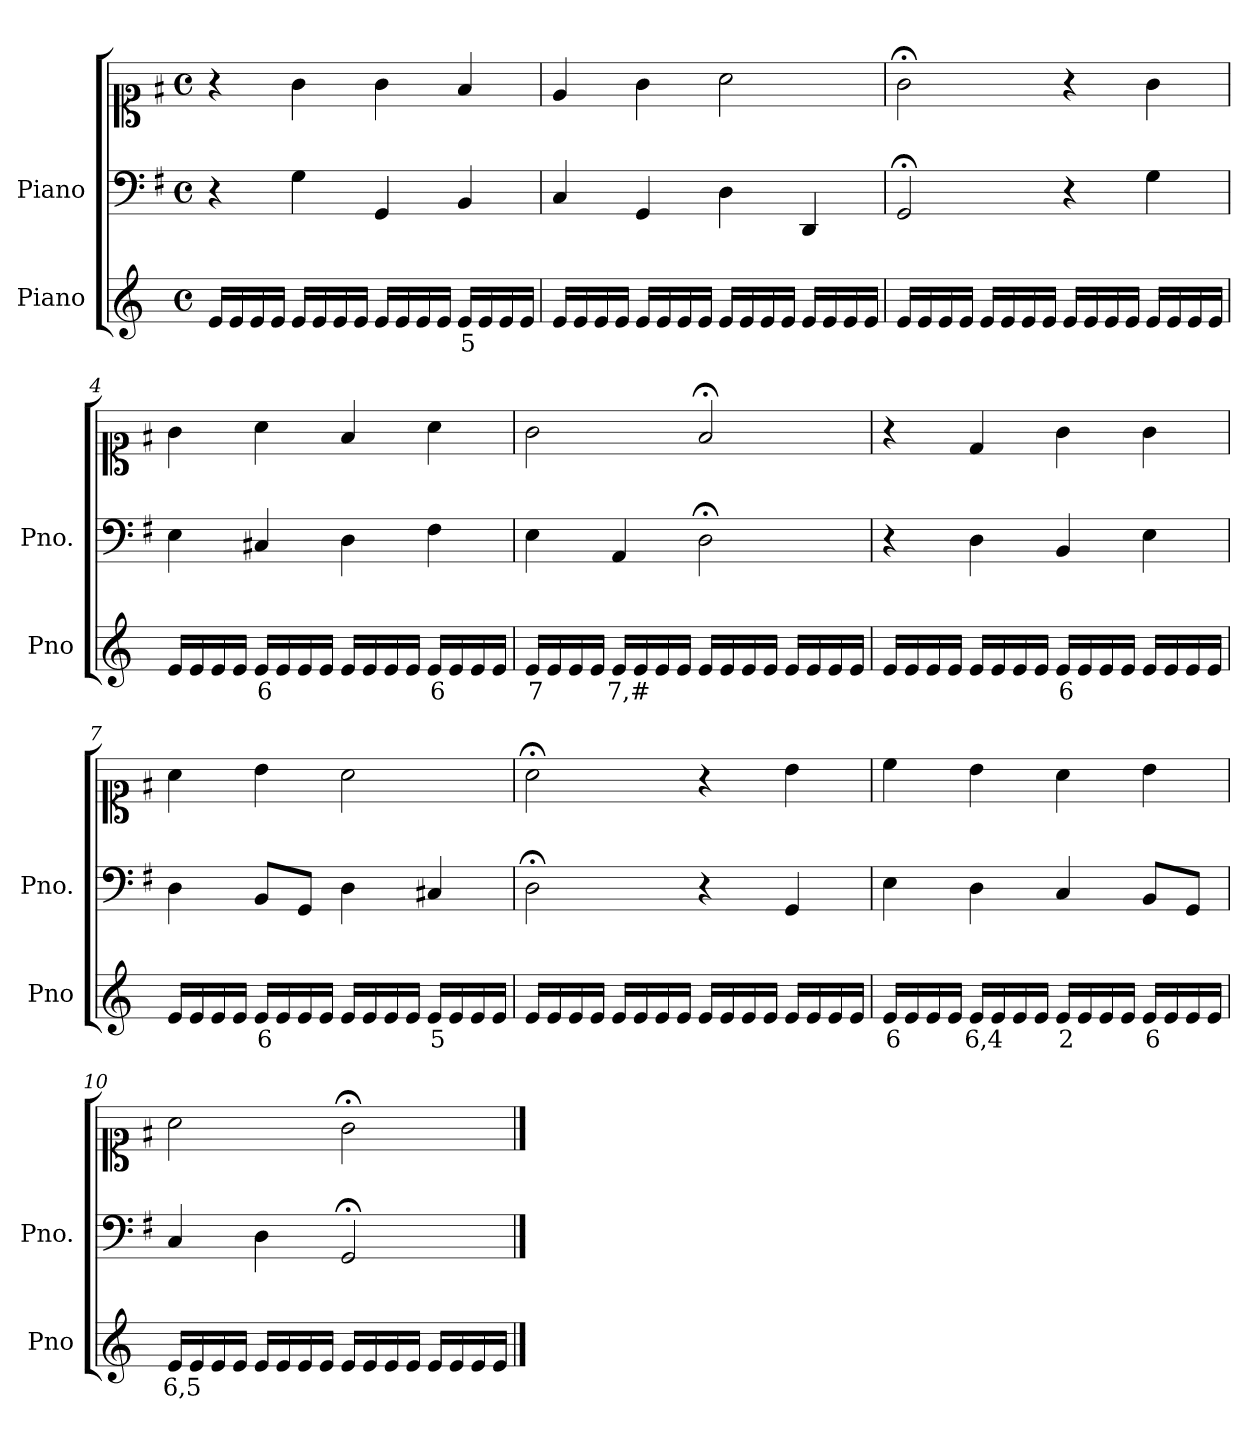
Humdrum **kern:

**kern	**text	**kern	**kern
*part2	*part2	*part1	*part1
*staff3	*staff3	*staff2	*staff1
*I"Piano	*	*I"Piano	*
*I'Pno	*	*I'Pno.	*
*clefG2	*	*clefF4	*clefC1
*k[]	*	*k[f#]	*k[f#]
*M4/4	*	*M4/4	*M4/4
*met(c)	*	*met(c)	*met(c)
=1	=1	=1	=1
16e/LL	.	4r	4r
16e/	.	.	.
16e/	.	.	.
16e/JJ	.	.	.
16e/LL	.	4G\	4g\
16e/	.	.	.
16e/	.	.	.
16e/JJ	.	.	.
16e/LL	.	4GG/	4g\
16e/	.	.	.
16e/	.	.	.
16e/JJ	.	.	.
!	!LO:LY:b	!	!
16e/LL	5	4BB/	4f#/
16e/	.	.	.
16e/	.	.	.
16e/JJ	.	.	.
=2	=2	=2	=2
16e/LL	.	4C/	4e/
16e/	.	.	.
16e/	.	.	.
16e/JJ	.	.	.
16e/LL	.	4GG/	4g\
16e/	.	.	.
16e/	.	.	.
16e/JJ	.	.	.
16e/LL	.	4D\	2a\
16e/	.	.	.
16e/	.	.	.
16e/JJ	.	.	.
16e/LL	.	4DD/	.
16e/	.	.	.
16e/	.	.	.
16e/JJ	.	.	.
=3	=3	=3	=3
16e/LL	.	2GG;</	2g;<\
16e/	.	.	.
16e/	.	.	.
16e/JJ	.	.	.
16e/LL	.	.	.
16e/	.	.	.
16e/	.	.	.
16e/JJ	.	.	.
16e/LL	.	4r	4r
16e/	.	.	.
16e/	.	.	.
16e/JJ	.	.	.
16e/LL	.	4G\	4g\
16e/	.	.	.
16e/	.	.	.
16e/JJ	.	.	.
=4	=4	=4	=4
16e/LL	.	4E\	4g\
16e/	.	.	.
16e/	.	.	.
16e/JJ	.	.	.
!	!LO:LY:b	!	!
16e/LL	6	4C#X/	4a\
16e/	.	.	.
16e/	.	.	.
16e/JJ	.	.	.
16e/LL	.	4D\	4f#/
16e/	.	.	.
16e/	.	.	.
16e/JJ	.	.	.
!	!LO:LY:b	!	!
16e/LL	6	4F#\	4a\
16e/	.	.	.
16e/	.	.	.
16e/JJ	.	.	.
=5	=5	=5	=5
!	!LO:LY:b	!	!
16e/LL	7	4E\	2g\
16e/	.	.	.
16e/	.	.	.
16e/JJ	.	.	.
!	!LO:LY:b	!	!
16e/LL	7,#	4AA/	.
16e/	.	.	.
16e/	.	.	.
16e/JJ	.	.	.
16e/LL	.	2D;<\	2f#;</
16e/	.	.	.
16e/	.	.	.
16e/JJ	.	.	.
16e/LL	.	.	.
16e/	.	.	.
16e/	.	.	.
16e/JJ	.	.	.
=6	=6	=6	=6
16e/LL	.	4r	4r
16e/	.	.	.
16e/	.	.	.
16e/JJ	.	.	.
16e/LL	.	4D\	4d/
16e/	.	.	.
16e/	.	.	.
16e/JJ	.	.	.
!	!LO:LY:b	!	!
16e/LL	6	4BB/	4g\
16e/	.	.	.
16e/	.	.	.
16e/JJ	.	.	.
16e/LL	.	4E\	4g\
16e/	.	.	.
16e/	.	.	.
16e/JJ	.	.	.
=7	=7	=7	=7
16e/LL	.	4D\	4a\
16e/	.	.	.
16e/	.	.	.
16e/JJ	.	.	.
!	!LO:LY:b	!	!
16e/LL	6	8BB/L	4b\
16e/	.	.	.
!	!LO:LY:b	!	!
16e/	_	8GG/J	.
16e/JJ	.	.	.
16e/LL	.	4D\	2a\
16e/	.	.	.
16e/	.	.	.
16e/JJ	.	.	.
!	!LO:LY:b	!	!
16e/LL	5	4C#X/	.
16e/	.	.	.
16e/	.	.	.
16e/JJ	.	.	.
=8	=8	=8	=8
16e/LL	.	2D;<\	2a;<\
16e/	.	.	.
16e/	.	.	.
16e/JJ	.	.	.
16e/LL	.	.	.
16e/	.	.	.
16e/	.	.	.
16e/JJ	.	.	.
16e/LL	.	4r	4r
16e/	.	.	.
16e/	.	.	.
16e/JJ	.	.	.
16e/LL	.	4GG/	4b\
16e/	.	.	.
16e/	.	.	.
16e/JJ	.	.	.
=9	=9	=9	=9
!	!LO:LY:b	!	!
16e/LL	6	4E\	4cc\
16e/	.	.	.
16e/	.	.	.
16e/JJ	.	.	.
!	!LO:LY:b	!	!
16e/LL	6,4	4D\	4b\
16e/	.	.	.
16e/	.	.	.
16e/JJ	.	.	.
!	!LO:LY:b	!	!
16e/LL	2	4C/	4a\
16e/	.	.	.
16e/	.	.	.
16e/JJ	.	.	.
!	!LO:LY:b	!	!
16e/LL	6	8BB/L	4b\
16e/	.	.	.
!	!LO:LY:b	!	!
16e/	_	8GG/J	.
16e/JJ	.	.	.
=10	=10	=10	=10
!	!LO:LY:b	!	!
16e/LL	6,5	4C/	2a\
16e/	.	.	.
16e/	.	.	.
16e/JJ	.	.	.
16e/LL	.	4D\	.
16e/	.	.	.
16e/	.	.	.
16e/JJ	.	.	.
16e/LL	.	2GG;</	2g;<\
16e/	.	.	.
16e/	.	.	.
16e/JJ	.	.	.
16e/LL	.	.	.
16e/	.	.	.
16e/	.	.	.
16e/JJ	.	.	.
==	==	==	==
*-	*-	*-	*-
